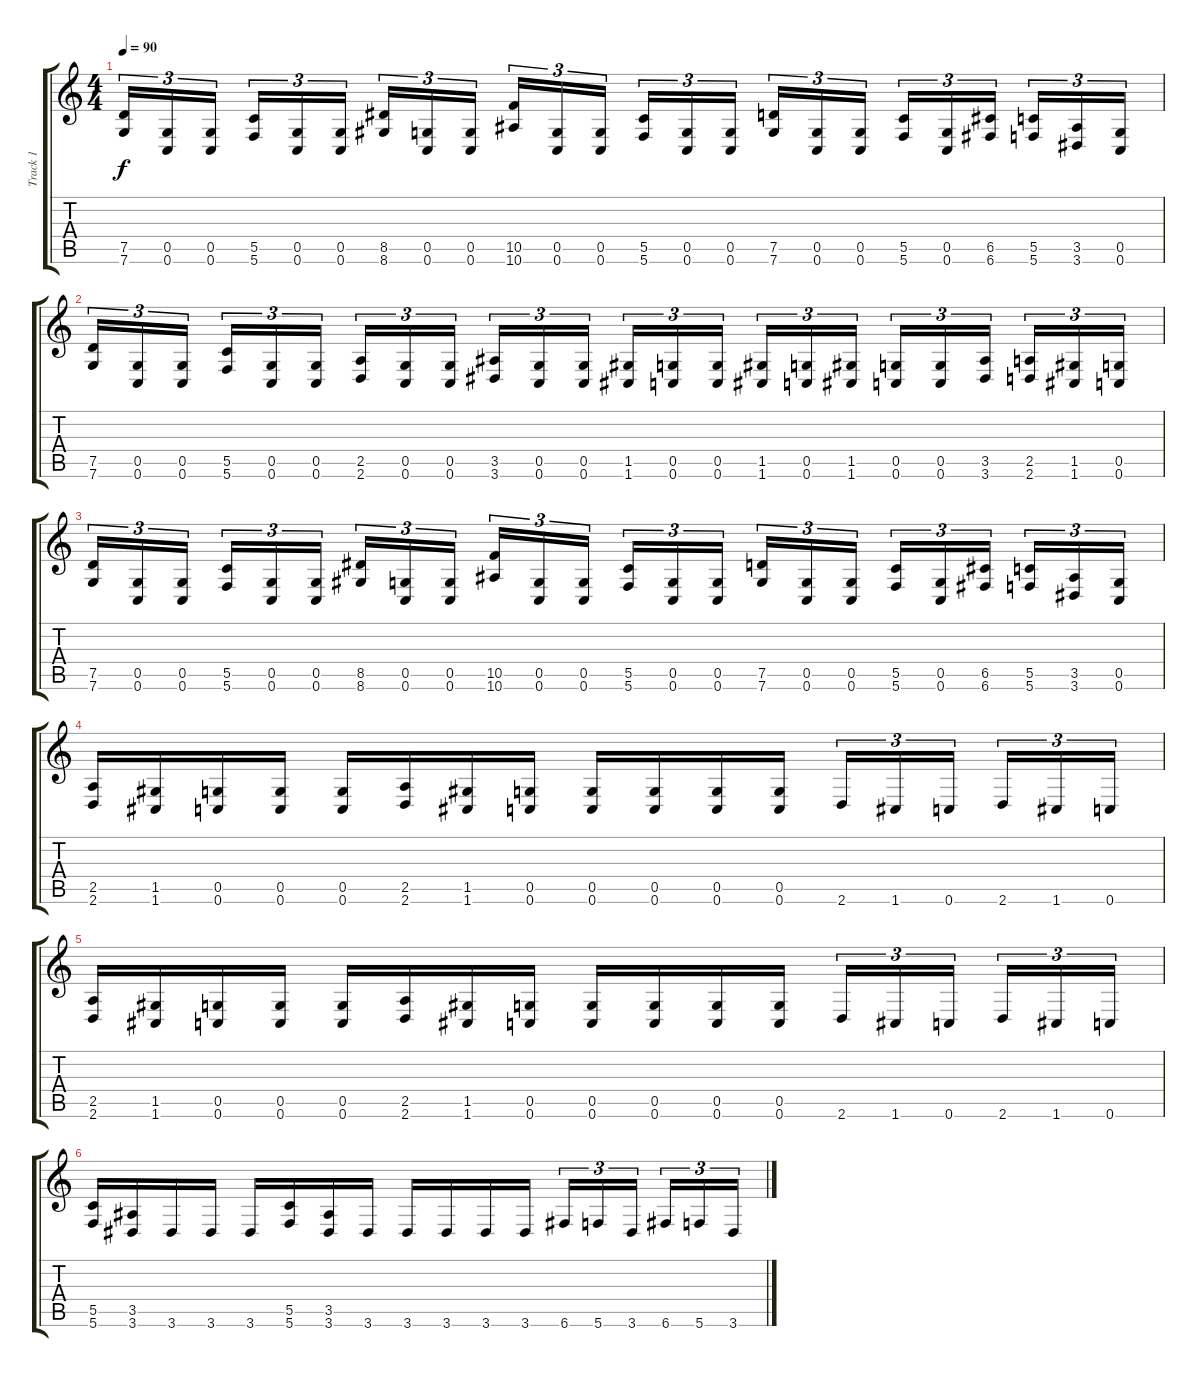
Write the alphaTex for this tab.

\track ("Track 1" "Track 1") {instrument distortionguitar}
\staff {score tabs}
\tuning (D4 A3 F3 C3 G2 C2) {hide}
\ts (4 4)
\tempo 90
\clef g2
\ks c
(7.5 7.6).16{tu (3 2) dy f} (0.5 0.6).16{tu (3 2)} (0.5 0.6).16{tu (3 2) beam splitsecondary} (5.5 5.6).16{tu (3 2)} (0.5 0.6).16{tu (3 2)} (0.5 0.6).16{tu (3 2)} (8.5 8.6).16{tu (3 2)} (0.5 0.6).16{tu (3 2)} (0.5 0.6).16{tu (3 2) beam splitsecondary} (10.5 10.6).16{tu (3 2)} (0.5 0.6).16{tu (3 2)} (0.5 0.6).16{tu (3 2)} (5.5 5.6).16{tu (3 2)} (0.5 0.6).16{tu (3 2)} (0.5 0.6).16{tu (3 2) beam splitsecondary} (7.5 7.6).16{tu (3 2)} (0.5 0.6).16{tu (3 2)} (0.5 0.6).16{tu (3 2)} (5.5 5.6).16{tu (3 2)} (0.5 0.6).16{tu (3 2)} (6.5 6.6).16{tu (3 2) beam splitsecondary} (5.5 5.6).16{tu (3 2)} (3.5 3.6).16{tu (3 2)} (0.5 0.6).16{tu (3 2)} |
(7.5 7.6).16{tu (3 2)} (0.5 0.6).16{tu (3 2)} (0.5 0.6).16{tu (3 2) beam splitsecondary} (5.5 5.6).16{tu (3 2)} (0.5 0.6).16{tu (3 2)} (0.5 0.6).16{tu (3 2)} (2.5 2.6).16{tu (3 2)} (0.5 0.6).16{tu (3 2)} (0.5 0.6).16{tu (3 2) beam splitsecondary} (3.5 3.6).16{tu (3 2)} (0.5 0.6).16{tu (3 2)} (0.5 0.6).16{tu (3 2)} (1.5 1.6).16{tu (3 2)} (0.5 0.6).16{tu (3 2)} (0.5 0.6).16{tu (3 2) beam splitsecondary} (1.5 1.6).16{tu (3 2)} (0.5 0.6).16{tu (3 2)} (1.5 1.6).16{tu (3 2)} (0.5 0.6).16{tu (3 2)} (0.5 0.6).16{tu (3 2)} (3.5 3.6).16{tu (3 2) beam splitsecondary} (2.5 2.6).16{tu (3 2)} (1.5 1.6).16{tu (3 2)} (0.5 0.6).16{tu (3 2)} |
(7.5 7.6).16{tu (3 2)} (0.5 0.6).16{tu (3 2)} (0.5 0.6).16{tu (3 2) beam splitsecondary} (5.5 5.6).16{tu (3 2)} (0.5 0.6).16{tu (3 2)} (0.5 0.6).16{tu (3 2)} (8.5 8.6).16{tu (3 2)} (0.5 0.6).16{tu (3 2)} (0.5 0.6).16{tu (3 2) beam splitsecondary} (10.5 10.6).16{tu (3 2)} (0.5 0.6).16{tu (3 2)} (0.5 0.6).16{tu (3 2)} (5.5 5.6).16{tu (3 2)} (0.5 0.6).16{tu (3 2)} (0.5 0.6).16{tu (3 2) beam splitsecondary} (7.5 7.6).16{tu (3 2)} (0.5 0.6).16{tu (3 2)} (0.5 0.6).16{tu (3 2)} (5.5 5.6).16{tu (3 2)} (0.5 0.6).16{tu (3 2)} (6.5 6.6).16{tu (3 2) beam splitsecondary} (5.5 5.6).16{tu (3 2)} (3.5 3.6).16{tu (3 2)} (0.5 0.6).16{tu (3 2)} |
(2.5 2.6).16 (1.5 1.6).16 (0.5 0.6).16 (0.5 0.6).16 (0.5 0.6).16 (2.5 2.6).16 (1.5 1.6).16 (0.5 0.6).16 (0.5 0.6).16 (0.5 0.6).16 (0.5 0.6).16 (0.5 0.6).16 2.6.16{tu (3 2)} 1.6.16{tu (3 2)} 0.6.16{tu (3 2) beam splitsecondary} 2.6.16{tu (3 2)} 1.6.16{tu (3 2)} 0.6.16{tu (3 2)} |
(2.5 2.6).16 (1.5 1.6).16 (0.5 0.6).16 (0.5 0.6).16 (0.5 0.6).16 (2.5 2.6).16 (1.5 1.6).16 (0.5 0.6).16 (0.5 0.6).16 (0.5 0.6).16 (0.5 0.6).16 (0.5 0.6).16 2.6.16{tu (3 2)} 1.6.16{tu (3 2)} 0.6.16{tu (3 2) beam splitsecondary} 2.6.16{tu (3 2)} 1.6.16{tu (3 2)} 0.6.16{tu (3 2)} |
(5.5 5.6).16 (3.5 3.6).16 3.6.16 3.6.16 3.6.16 (5.5 5.6).16 (3.5 3.6).16 3.6.16 3.6.16 3.6.16 3.6.16 3.6.16 6.6.16{tu (3 2)} 5.6.16{tu (3 2)} 3.6.16{tu (3 2) beam splitsecondary} 6.6.16{tu (3 2)} 5.6.16{tu (3 2)} 3.6.16{tu (3 2)}
